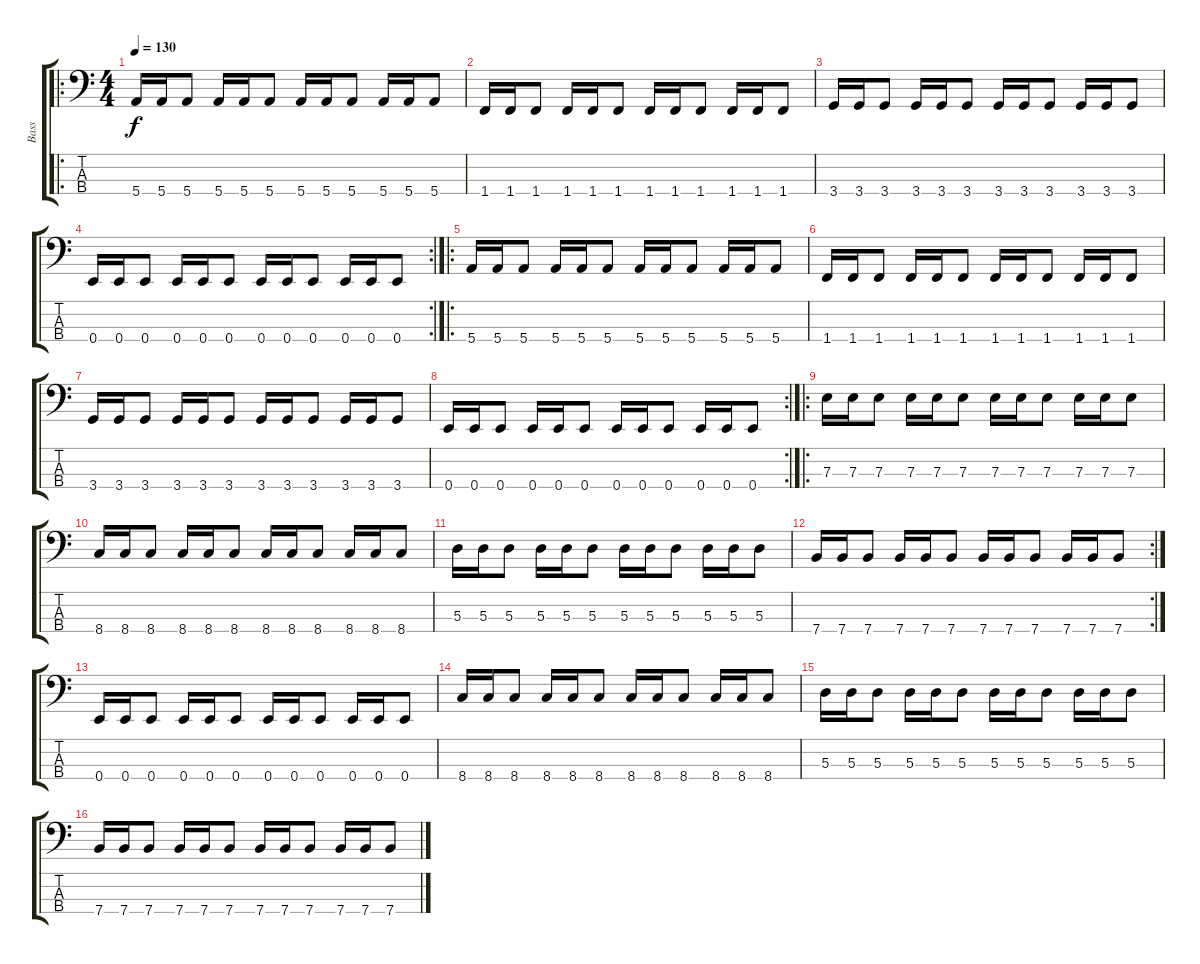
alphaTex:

\track ("Bass" "Bass") {instrument electricbassfinger}
\staff {score tabs}
\tuning (G2 D2 A1 E1) {hide}
\ro
\ts (4 4)
\tempo 130
\clef f4
\ks c
5.4.16{dy f} 5.4.16 5.4.8 5.4.16 5.4.16 5.4.8 5.4.16 5.4.16 5.4.8 5.4.16 5.4.16 5.4.8 |
1.4.16 1.4.16 1.4.8 1.4.16 1.4.16 1.4.8 1.4.16 1.4.16 1.4.8 1.4.16 1.4.16 1.4.8 |
3.4.16 3.4.16 3.4.8 3.4.16 3.4.16 3.4.8 3.4.16 3.4.16 3.4.8 3.4.16 3.4.16 3.4.8 |
\rc 2
0.4.16 0.4.16 0.4.8 0.4.16 0.4.16 0.4.8 0.4.16 0.4.16 0.4.8 0.4.16 0.4.16 0.4.8 |
\ro
5.4.16 5.4.16 5.4.8 5.4.16 5.4.16 5.4.8 5.4.16 5.4.16 5.4.8 5.4.16 5.4.16 5.4.8 |
1.4.16 1.4.16 1.4.8 1.4.16 1.4.16 1.4.8 1.4.16 1.4.16 1.4.8 1.4.16 1.4.16 1.4.8 |
3.4.16 3.4.16 3.4.8 3.4.16 3.4.16 3.4.8 3.4.16 3.4.16 3.4.8 3.4.16 3.4.16 3.4.8 |
\rc 2
0.4.16 0.4.16 0.4.8 0.4.16 0.4.16 0.4.8 0.4.16 0.4.16 0.4.8 0.4.16 0.4.16 0.4.8 |
\ro
7.3.16 7.3.16 7.3.8 7.3.16 7.3.16 7.3.8 7.3.16 7.3.16 7.3.8 7.3.16 7.3.16 7.3.8 |
8.4.16 8.4.16 8.4.8 8.4.16 8.4.16 8.4.8 8.4.16 8.4.16 8.4.8 8.4.16 8.4.16 8.4.8 |
5.3.16 5.3.16 5.3.8 5.3.16 5.3.16 5.3.8 5.3.16 5.3.16 5.3.8 5.3.16 5.3.16 5.3.8 |
\rc 2
7.4.16 7.4.16 7.4.8 7.4.16 7.4.16 7.4.8 7.4.16 7.4.16 7.4.8 7.4.16 7.4.16 7.4.8 |
0.4.16 0.4.16 0.4.8 0.4.16 0.4.16 0.4.8 0.4.16 0.4.16 0.4.8 0.4.16 0.4.16 0.4.8 |
8.4.16 8.4.16 8.4.8 8.4.16 8.4.16 8.4.8 8.4.16 8.4.16 8.4.8 8.4.16 8.4.16 8.4.8 |
5.3.16 5.3.16 5.3.8 5.3.16 5.3.16 5.3.8 5.3.16 5.3.16 5.3.8 5.3.16 5.3.16 5.3.8 |
7.4.16 7.4.16 7.4.8 7.4.16 7.4.16 7.4.8 7.4.16 7.4.16 7.4.8 7.4.16 7.4.16 7.4.8
